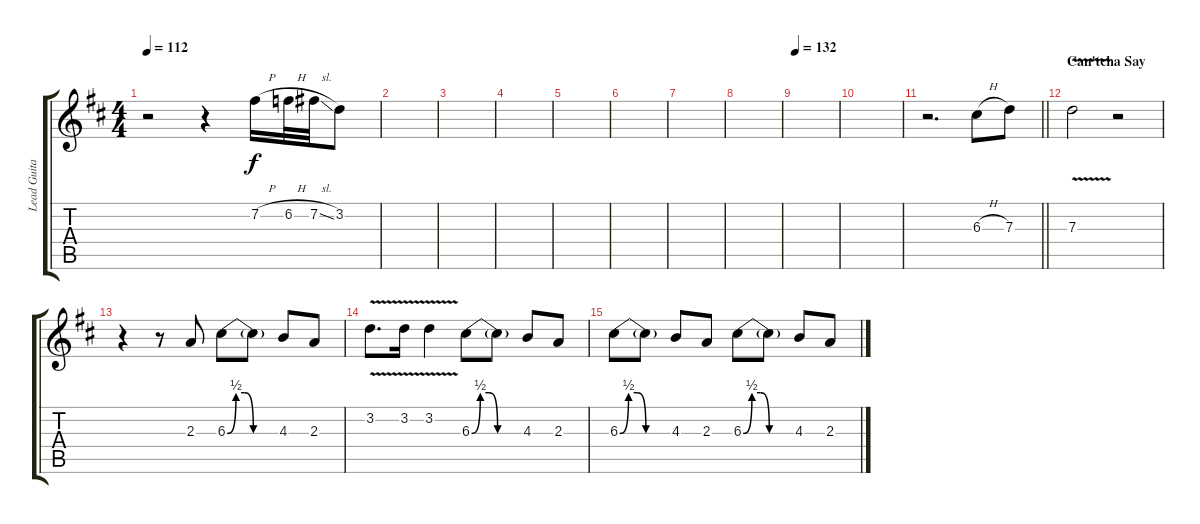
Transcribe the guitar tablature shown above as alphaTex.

\track ("Lead Guitar 3" "Lead Guita") {instrument distortionguitar}
\staff {score tabs}
\tuning (E4 B3 G3 D3 A2 E2) {hide}
\ts (4 4)
\tempo 112
\clef g2
\ks d
r.2{dy f} r.4 7.2{h}.16 6.2{h}.32 7.2{sl}.32 3.2.8 |
|
|
|
|
|
|
|
\tempo 132
|
|
\barLineRight lightlight
r.2{d} 6.3{h}.8 7.3.8 |
\section ("" "Can'tcha Say")
7.3{v}.2 r.2 |
r.4 r.8 2.3.8 6.3{be (custom 0 0 10 2 20 2 30 0 60 0)}.8 6.3{t}.8 4.3.8 2.3.8 |
3.2{v}.8{d} 3.2{v}.16 3.2{v}.4 6.3{be (custom 0 0 10 2 20 2 30 0 60 0)}.8 6.3{t}.8 4.3.8 2.3.8 |
6.3{be (custom 0 0 10 2 20 2 30 0 60 0)}.8 6.3{t}.8 4.3.8 2.3.8 6.3{be (custom 0 0 10 2 20 2 30 0 60 0)}.8 6.3{t}.8 4.3.8 2.3.8
